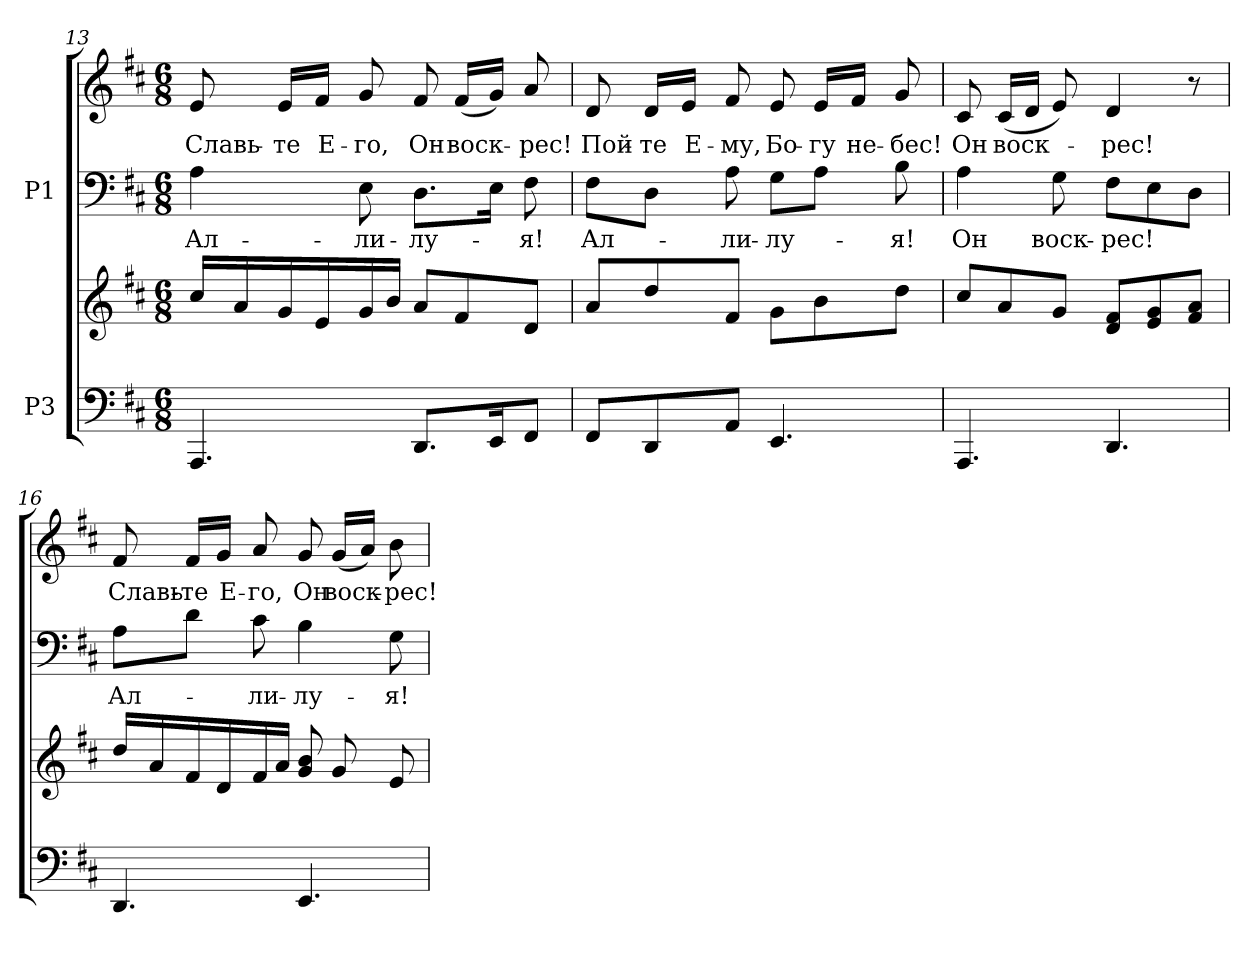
**kern	**kern	**kern	**text	**kern	**text
*part2	*part2	*part1	*part1	*part1	*part1
*staff4	*staff3	*staff2	*staff2	*staff1	*staff1
*I"P3	*	*I"P1	*	*	*
*clefF4	*clefG2	*clefF4	*	*clefG2	*
*k[f#c#]	*k[f#c#]	*k[f#c#]	*	*k[f#c#]	*
*D:	*D:	*D:	*	*D:	*
*M6/8	*M6/8	*M6/8	*	*M6/8	*
=13	=13	=13	=13	=13	=13
!	!	!	!LO:LY:a:color=#000000	!	!
!	!	!	!	!	!LO:LY:b:color=#000000
4.AAAi/	16cc#i/LL	4Ai\	Ал-	8ei/	Славь-
.	16ai/	.	.	.	.
!	!	!	!	!	!LO:LY:b:color=#000000
.	16gi/	.	.	16ei/LL	-те
!	!	!	!	!	!LO:LY:b:color=#000000
.	16ei/	.	.	16f#i/JJ	Е-
!	!	!	!LO:LY:a:color=#000000	!	!
!	!	!	!	!	!LO:LY:b:color=#000000
.	16gi/	8Ei\	-ли-	8gi/	-го,
.	16bi/JJ	.	.	.	.
!	!	!	!LO:LY:a:color=#000000	!	!
!	!	!	!	!	!LO:LY:b:color=#000000
8.DDi/L	8ai/L	8.Di\L	-лу-	8f#i/	Он
!	!	!	!	!	!LO:LY:b:color=#000000
.	8f#i/	.	.	(16f#i/LL	воск-
16EEi/k	.	16Ei\Jk	.	16gi/JJ)	.
!	!	!	!LO:LY:a:color=#000000	!	!
!	!	!	!	!	!LO:LY:b:color=#000000
8FF#i/J	8di/J	8F#i\	-я!	8ai/	-рес!
=14	=14	=14	=14	=14	=14
!	!	!	!LO:LY:a:color=#000000	!	!
!	!	!	!	!	!LO:LY:b:color=#000000
8FF#i/L	8ai/L	8F#i\L	Ал-	8di/	Пой-
!	!	!	!	!	!LO:LY:b:color=#000000
8DDi/	8ddi/	8Di\J	.	16di/LL	-те
!	!	!	!	!	!LO:LY:b:color=#000000
.	.	.	.	16ei/JJ	Е-
!	!	!	!LO:LY:a:color=#000000	!	!
!	!	!	!	!	!LO:LY:b:color=#000000
8AAi/J	8f#i/J	8Ai\	-ли-	8f#i/	-му,
!	!	!	!LO:LY:a:color=#000000	!	!
!	!	!	!	!	!LO:LY:b:color=#000000
4.EEi/	8gi\L	8Gi\L	-лу-	8ei/	Бо-
!	!	!	!	!	!LO:LY:b:color=#000000
.	8bi\	8Ai\J	.	16ei/LL	-гу
!	!	!	!	!	!LO:LY:b:color=#000000
.	.	.	.	16f#i/JJ	не-
!	!	!	!LO:LY:a:color=#000000	!	!
!	!	!	!	!	!LO:LY:b:color=#000000
.	8ddi\J	8Bi\	-я!	8gi/	-бес!
!!LO:LB:g=z
=15	=15	=15	=15	=15	=15
!	!	!	!LO:LY:a:color=#000000	!	!
!	!	!	!	!	!LO:LY:b:color=#000000
4.AAAi/	8cc#i/L	4Ai\	Он	8c#i/	Он
!	!	!	!	!	!LO:LY:b:color=#000000
.	8ai/	.	.	(16c#i/LL	воск-
.	.	.	.	16di/JJ	.
!	!	!	!LO:LY:a:color=#000000	!	!
.	8gi/J	8Gi\	воск-	8ei/)	.
!	!	!	!LO:LY:a:color=#000000	!	!
!	!	!	!	!	!LO:LY:b:color=#000000
4.DDi/	8di/ 8f#iL	8F#i\L	-рес!	4di/	-рес!
.	8ei/ 8gi	8Ei\	.	.	.
.	8f#i/ 8aiJ	8Di\J	.	8r	.
=16	=16	=16	=16	=16	=16
!	!	!	!LO:LY:a:color=#000000	!	!
!	!	!	!	!	!LO:LY:b:color=#000000
4.DDi/	16ddi/LL	8Ai\L	Ал-	8f#i/	Славь-
.	16ai/	.	.	.	.
!	!	!	!	!	!LO:LY:b:color=#000000
.	16f#i/	8di\J	.	16f#i/LL	-те
!	!	!	!	!	!LO:LY:b:color=#000000
.	16di/	.	.	16gi/JJ	Е-
!	!	!	!LO:LY:a:color=#000000	!	!
!	!	!	!	!	!LO:LY:b:color=#000000
.	16f#i/	8c#i\	-ли-	8ai/	-го,
.	16ai/JJ	.	.	.	.
!	!	!	!LO:LY:a:color=#000000	!	!
!	!	!	!	!	!LO:LY:b:color=#000000
4.EEi/	8gi/ 8bi	4Bi\	-лу-	8gi/	Он
!	!	!	!	!	!LO:LY:b:color=#000000
.	8gi/	.	.	(16gi/LL	воск-
.	.	.	.	16ai/JJ)	.
!	!	!	!LO:LY:a:color=#000000	!	!
!	!	!	!	!	!LO:LY:b:color=#000000
.	8ei/	8Gi\	-я!	8bi\	-рес!
=	=	=	=	=	=
*-	*-	*-	*-	*-	*-
